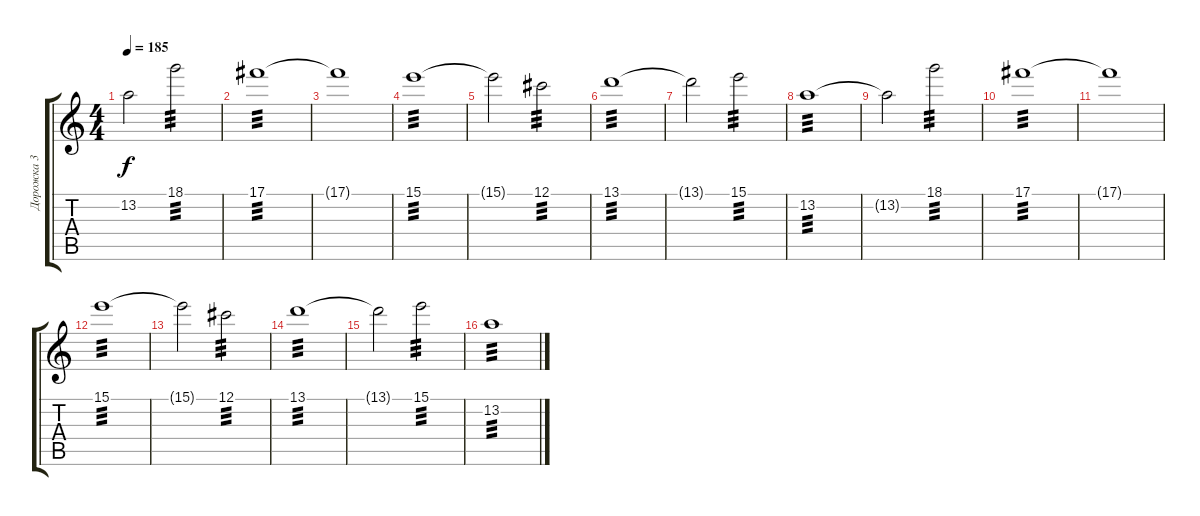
\track ("Дорожка 3" "Дорожка 3") {instrument distortionguitar}
\staff {score tabs}
\tuning (Db4 Ab3 E3 B2 Gb2 B1) {hide}
\ts (4 4)
\tempo 185
\clef g2
\ks c
13.2{t}.2{dy f} 18.1.2{tp 3} |
17.1.1{tp 3} |
17.1{t}.1 |
15.1.1{tp 3} |
15.1{t}.2 12.1.2{tp 3} |
13.1.1{tp 3} |
13.1{t}.2 15.1.2{tp 3} |
13.2.1{tp 3} |
13.2{t}.2 18.1.2{tp 3} |
17.1.1{tp 3} |
17.1{t}.1 |
15.1.1{tp 3} |
15.1{t}.2 12.1.2{tp 3} |
13.1.1{tp 3} |
13.1{t}.2 15.1.2{tp 3} |
13.2.1{tp 3}
